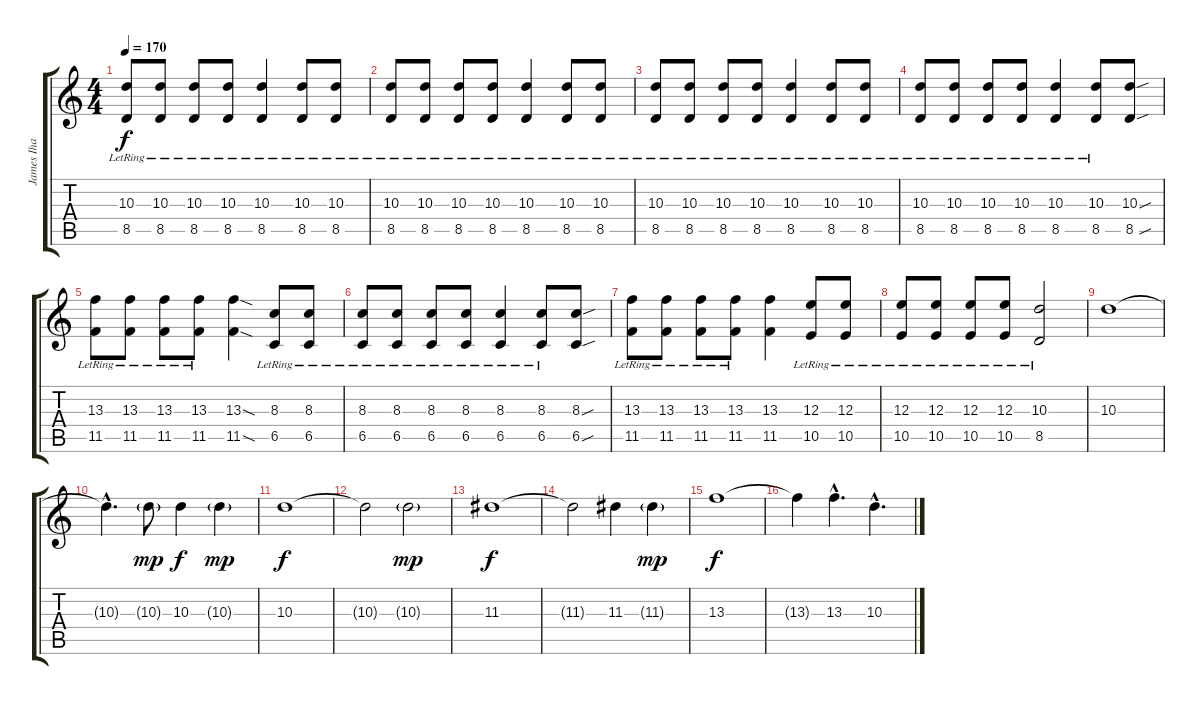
\track ("James Iha - Rythm Guitar" "James Iha ") {instrument acousticguitarnylon}
\staff {score tabs}
\tuning (Db4 Ab3 E3 B2 Gb2 Db2) {hide}
\ts (4 4)
\tempo 170
\clef g2
\ks c
(10.3{lr} 8.5{lr}).8{dy f} (10.3{lr} 8.5{lr}).8 (10.3{lr} 8.5{lr}).8 (10.3{lr} 8.5{lr}).8 (10.3{lr} 8.5{lr}).4 (10.3{lr} 8.5{lr}).8 (10.3{lr} 8.5{lr}).8 |
(10.3{lr} 8.5{lr}).8 (10.3{lr} 8.5{lr}).8 (10.3{lr} 8.5{lr}).8 (10.3{lr} 8.5{lr}).8 (10.3{lr} 8.5{lr}).4 (10.3{lr} 8.5{lr}).8 (10.3{lr} 8.5{lr}).8 |
(10.3{lr} 8.5{lr}).8 (10.3{lr} 8.5{lr}).8 (10.3{lr} 8.5{lr}).8 (10.3{lr} 8.5{lr}).8 (10.3{lr} 8.5{lr}).4 (10.3{lr} 8.5{lr}).8 (10.3{lr} 8.5{lr}).8 |
(10.3{lr} 8.5{lr}).8 (10.3{lr} 8.5{lr}).8 (10.3{lr} 8.5{lr}).8 (10.3{lr} 8.5{lr}).8 (10.3{lr} 8.5{lr}).4 (10.3{lr} 8.5{lr}).8 (10.3{sou} 8.5{sou}).8 |
(13.3{lr} 11.5{lr}).8 (13.3{lr} 11.5{lr}).8 (13.3{lr} 11.5{lr}).8 (13.3{lr} 11.5{lr}).8 (13.3{sod} 11.5{sod}).4 (8.3{lr} 6.5{lr}).8 (8.3{lr} 6.5{lr}).8 |
(8.3{lr} 6.5{lr}).8 (8.3{lr} 6.5{lr}).8 (8.3{lr} 6.5{lr}).8 (8.3{lr} 6.5{lr}).8 (8.3{lr} 6.5{lr}).4 (8.3{lr} 6.5{lr}).8 (8.3{sou} 6.5{sou}).8 |
(13.3{lr} 11.5{lr}).8 (13.3{lr} 11.5{lr}).8 (13.3{lr} 11.5{lr}).8 (13.3{lr} 11.5{lr}).8 (13.3 11.5).4 (12.3{lr} 10.5{lr}).8 (12.3{lr} 10.5{lr}).8 |
(12.3{lr} 10.5{lr}).8 (12.3{lr} 10.5{lr}).8 (12.3{lr} 10.5{lr}).8 (12.3{lr} 10.5{lr}).8 (10.3{lr} 8.5{lr}).2 |
10.3.1{volume 16 instrument electricguitarjazz} |
10.3{hac t}.4{d} 10.3{g}.8{dy mp} 10.3.4{dy f} 10.3{g}.4{dy mp} |
10.3.1{dy f} |
10.3{t}.2 10.3{g}.2{dy mp} |
11.3.1{dy f} |
11.3{t}.2 11.3.4 11.3{g}.4{dy mp} |
13.3.1{dy f} |
13.3{t}.4 13.3{hac}.4{d} 10.3{hac}.4{d}
